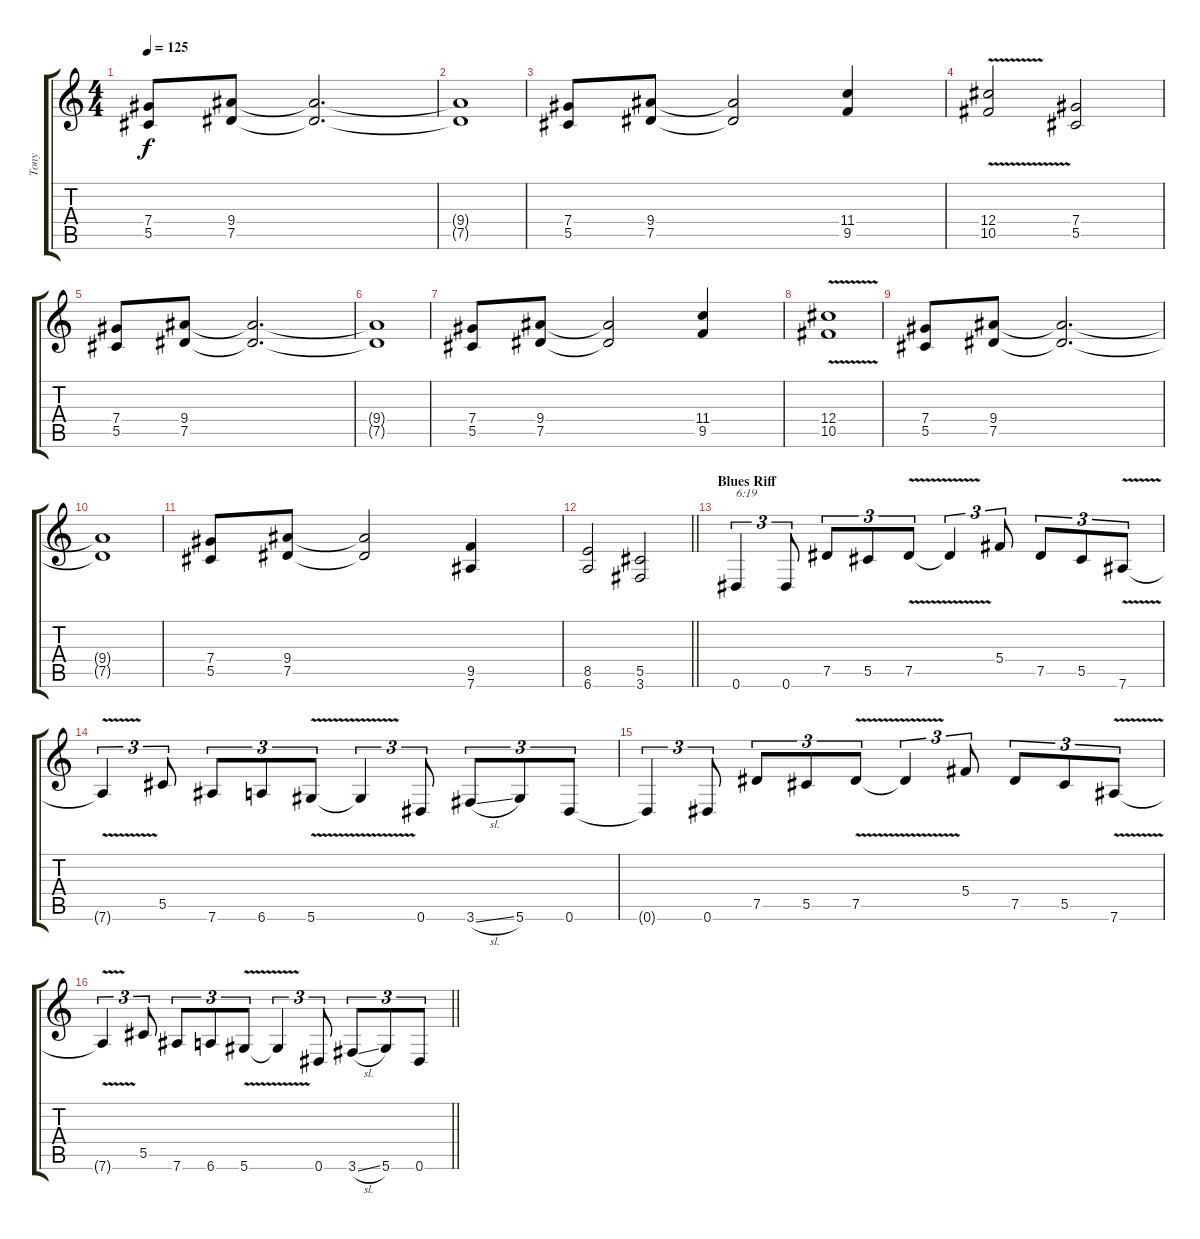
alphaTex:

\track ("Tony" "Tony") {instrument distortionguitar}
\staff {score tabs}
\tuning (Eb4 Bb3 Gb3 Db3 Ab2 Eb2) {hide}
\ts (4 4)
\tempo 125
\clef g2
\ks c
(7.4 5.5).8{dy f} (9.4 7.5).8 (9.4{t} 7.5{t}).2{d} |
(9.4{t} 7.5{t}).1 |
(7.4 5.5).8 (9.4 7.5).8 (9.4{t} 7.5{t}).2 (11.4 9.5).4 |
(12.4 10.5{v}).2 (7.4 5.5).2 |
(7.4 5.5).8 (9.4 7.5).8 (9.4{t} 7.5{t}).2{d} |
(9.4{t} 7.5{t}).1 |
(7.4 5.5).8 (9.4 7.5).8 (9.4{t} 7.5{t}).2 (11.4 9.5).4 |
(12.4 10.5{v}).1 |
(7.4 5.5).8 (9.4 7.5).8 (9.4{t} 7.5{t}).2{d} |
(9.4{t} 7.5{t}).1 |
(7.4 5.5).8 (9.4 7.5).8 (9.4{t} 7.5{t}).2 (9.5 7.6).4 |
\barLineRight lightlight
(8.5 6.6).2 (5.5 3.6).2 |
\section ("" "Blues Riff")
0.6.4{tu (3 2) txt "6:19"} 0.6.8{tu (3 2)} 7.5.8{tu (3 2)} 5.5.8{tu (3 2)} 7.5{v}.8{tu (3 2)} 7.5{v t}.4{tu (3 2)} 5.4.8{tu (3 2)} 7.5.8{tu (3 2)} 5.5.8{tu (3 2)} 7.6{v}.8{tu (3 2)} |
7.6{v t}.4{tu (3 2)} 5.5.8{tu (3 2)} 7.6.8{tu (3 2)} 6.6.8{tu (3 2)} 5.6{v}.8{tu (3 2)} 5.6{v t}.4{tu (3 2)} 0.6.8{tu (3 2)} 3.6{sl}.8{tu (3 2)} 5.6.8{tu (3 2)} 0.6.8{tu (3 2)} |
0.6{t}.4{tu (3 2)} 0.6.8{tu (3 2)} 7.5.8{tu (3 2)} 5.5.8{tu (3 2)} 7.5{v}.8{tu (3 2)} 7.5{v t}.4{tu (3 2)} 5.4.8{tu (3 2)} 7.5.8{tu (3 2)} 5.5.8{tu (3 2)} 7.6{v}.8{tu (3 2)} |
\barLineRight lightlight
7.6{v t}.4{tu (3 2)} 5.5.8{tu (3 2)} 7.6.8{tu (3 2)} 6.6.8{tu (3 2)} 5.6{v}.8{tu (3 2)} 5.6{v t}.4{tu (3 2)} 0.6.8{tu (3 2)} 3.6{sl}.8{tu (3 2)} 5.6.8{tu (3 2)} 0.6.8{tu (3 2)}
